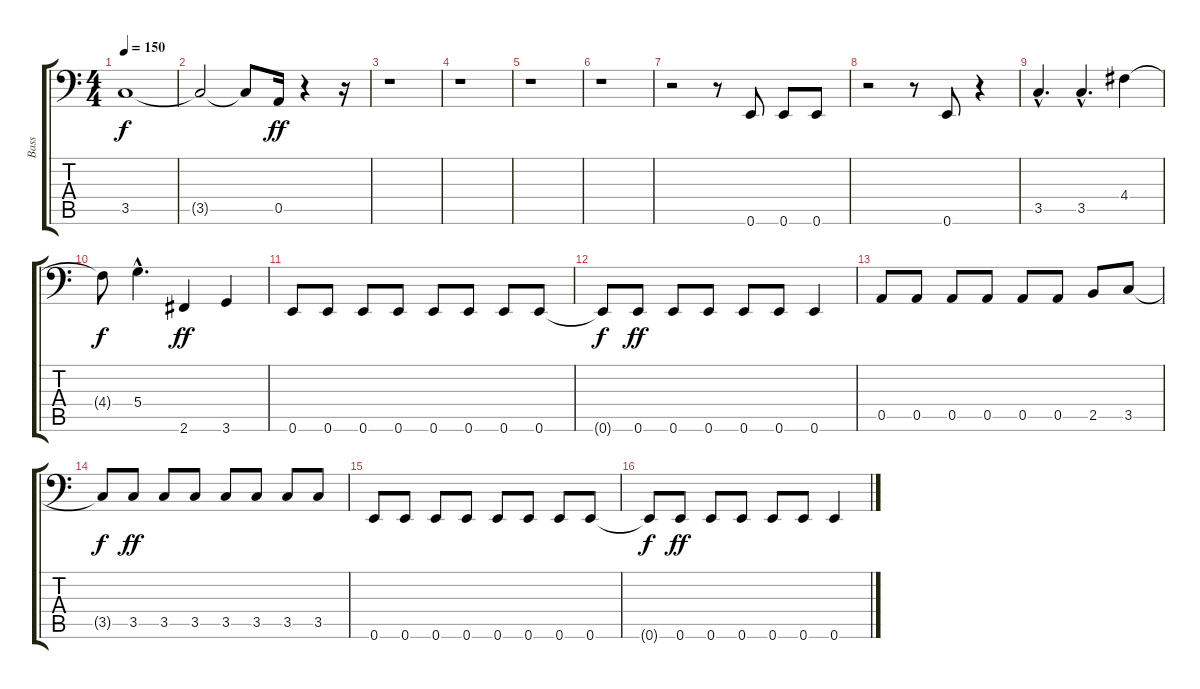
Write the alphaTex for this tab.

\track ("Bass" "Bass") {instrument electricbasspick}
\staff {score tabs}
\tuning (E3 B2 G2 D2 A1 E1) {hide}
\ts (4 4)
\tempo 150
\clef f4
\ks c
3.5{t}.1{dy f} |
3.5{t}.2 3.5{t}.8 0.5.16{dy ff} r.4 r.16 |
r.1 |
r.1 |
r.1 |
r.1 |
r.2 r.8 0.6.8 0.6.8 0.6.8 |
r.2 r.8 0.6.8 r.4 |
3.5{hac}.4{d} 3.5{hac}.4{d} 4.4.4 |
4.4{t}.8{dy f} 5.4{hac}.4{d} 2.6.4{dy ff} 3.6.4 |
0.6.8 0.6.8 0.6.8 0.6.8 0.6.8 0.6.8 0.6.8 0.6.8 |
0.6{t}.8{dy f} 0.6.8{dy ff} 0.6.8 0.6.8 0.6.8 0.6.8 0.6.4 |
0.5.8 0.5.8 0.5.8 0.5.8 0.5.8 0.5.8 2.5.8 3.5.8 |
3.5{t}.8{dy f} 3.5.8{dy ff} 3.5.8 3.5.8 3.5.8 3.5.8 3.5.8 3.5.8 |
0.6.8 0.6.8 0.6.8 0.6.8 0.6.8 0.6.8 0.6.8 0.6.8 |
0.6{t}.8{dy f} 0.6.8{dy ff} 0.6.8 0.6.8 0.6.8 0.6.8 0.6.4
